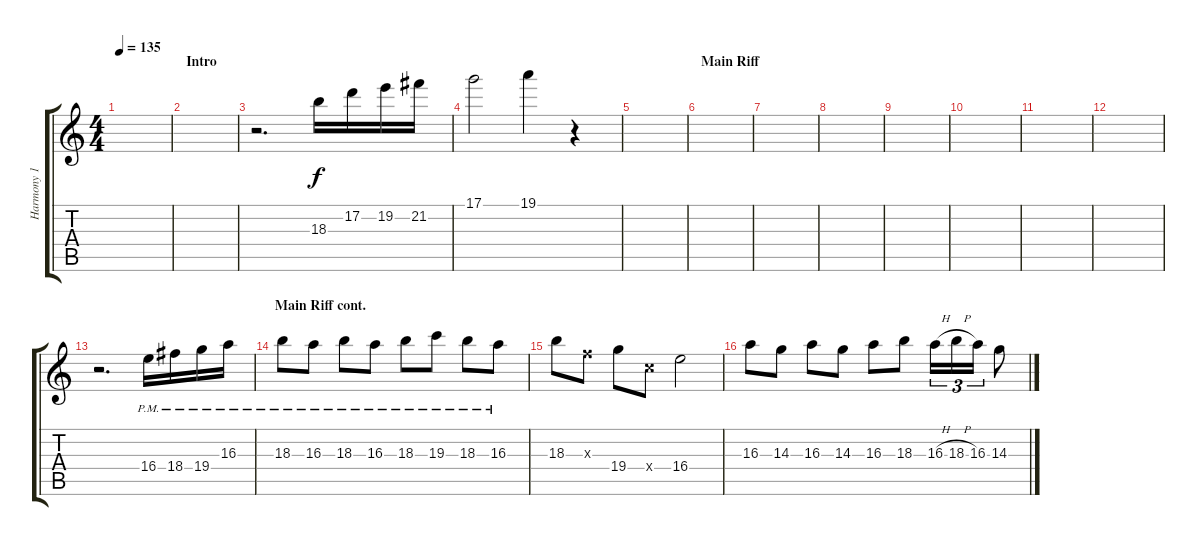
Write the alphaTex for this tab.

\track ("Harmony 1" "Harmony 1") {instrument distortionguitar}
\staff {score tabs}
\tuning (D4 A3 F3 C3 G2 C2) {hide}
\ts (4 4)
\tempo 135
\clef g2
\ks c
|
\section ("" "Intro")
|
r.2{d} 18.3.16 17.2.16 19.2.16 21.2.16 |
17.1.2 19.1.4 r.4 |
|
\section ("" "Main Riff")
|
|
|
|
|
|
|
r.2{d} 16.4{pm}.16 18.4{pm}.16 19.4{pm}.16 16.3{pm}.16 |
\section ("" "Main Riff cont.")
18.3{pm}.8 16.3{pm}.8 18.3{pm}.8 16.3{pm}.8 18.3{pm}.8 19.3{pm}.8 18.3{pm}.8 16.3{pm}.8 |
18.3.8 12.3{x}.8 19.4.8 12.4{x}.8 16.4.2 |
16.3.8 14.3.8 16.3.8 14.3.8 16.3.8 18.3.8 16.3{h}.16{tu (3 2)} 18.3{h}.16{tu (3 2)} 16.3.16{tu (3 2)} 14.3.8
